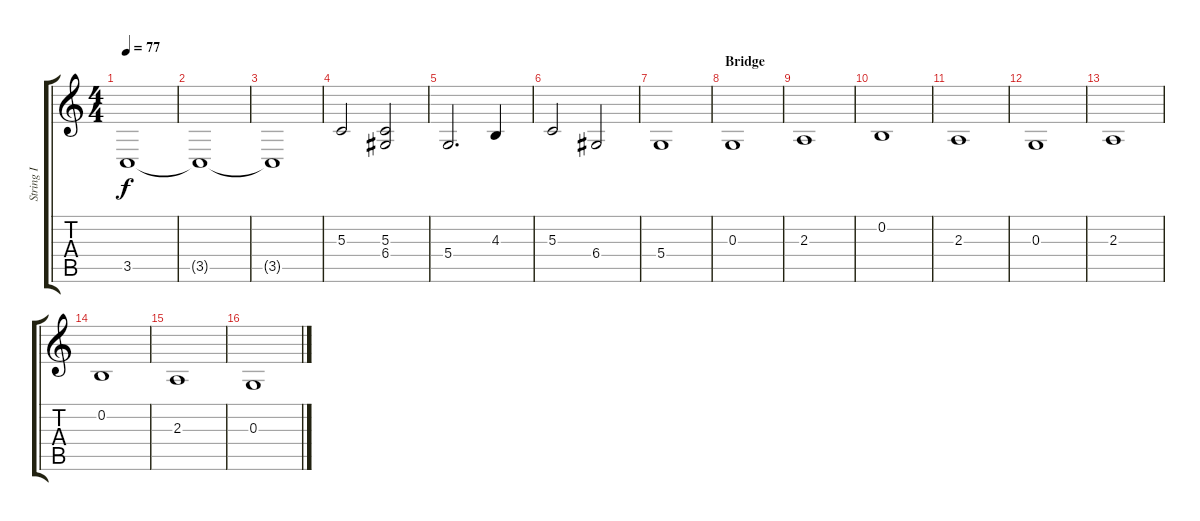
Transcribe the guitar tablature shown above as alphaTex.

\track ("String I" "String I") {instrument stringensemble1}
\staff {score tabs}
\tuning (E4 B3 G3 D3 A2 E2) {hide}
\ts (4 4)
\tempo 77
\clef g2
\ks c
3.5{t}.1{dy f} |
3.5{t}.1 |
3.5{t}.1 |
5.3.2 (5.3 6.4).2 |
5.4.2{d} 4.3.4 |
5.3.2 6.4.2 |
5.4.1 |
\section ("" "Bridge")
0.3.1 |
2.3.1 |
0.2.1 |
2.3.1 |
0.3.1 |
2.3.1 |
0.2.1 |
2.3.1 |
0.3.1
